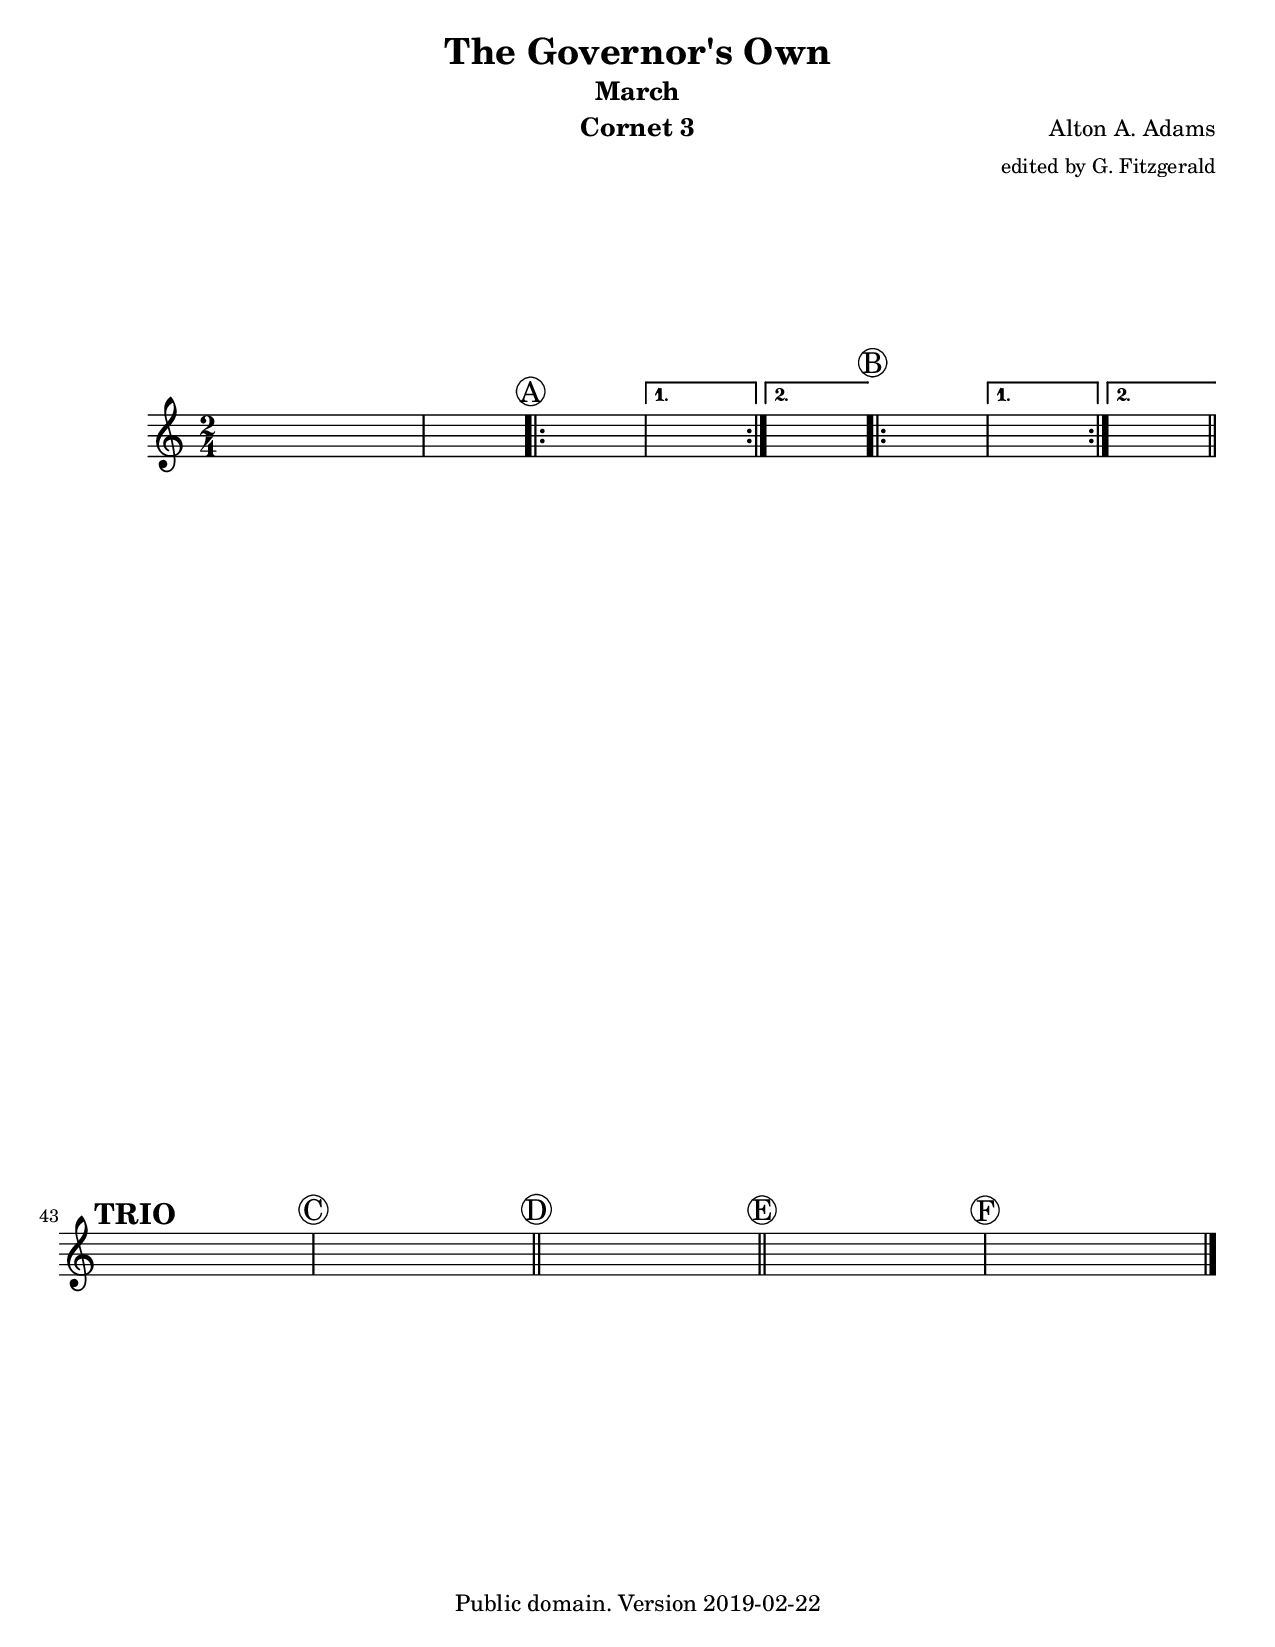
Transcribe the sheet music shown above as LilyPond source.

\version "2.18.2"
\include "GovernorsOwn.ly"

\paper {
  #(set-paper-size "letter")
  ragged-last-bottom = ##f
  ragged-bottom = ##f
}

\header {
  instrument = "Cornet 3"
}

\score {
  \new Staff  { 
    \set Staff.midiInstrument = "trumpet"

    \clef treble
    << \rehearsalMarks 
       \cornetThree >>
  }
  
  \layout { }
  \midi {
    \tempo 4 = 120
  }
}